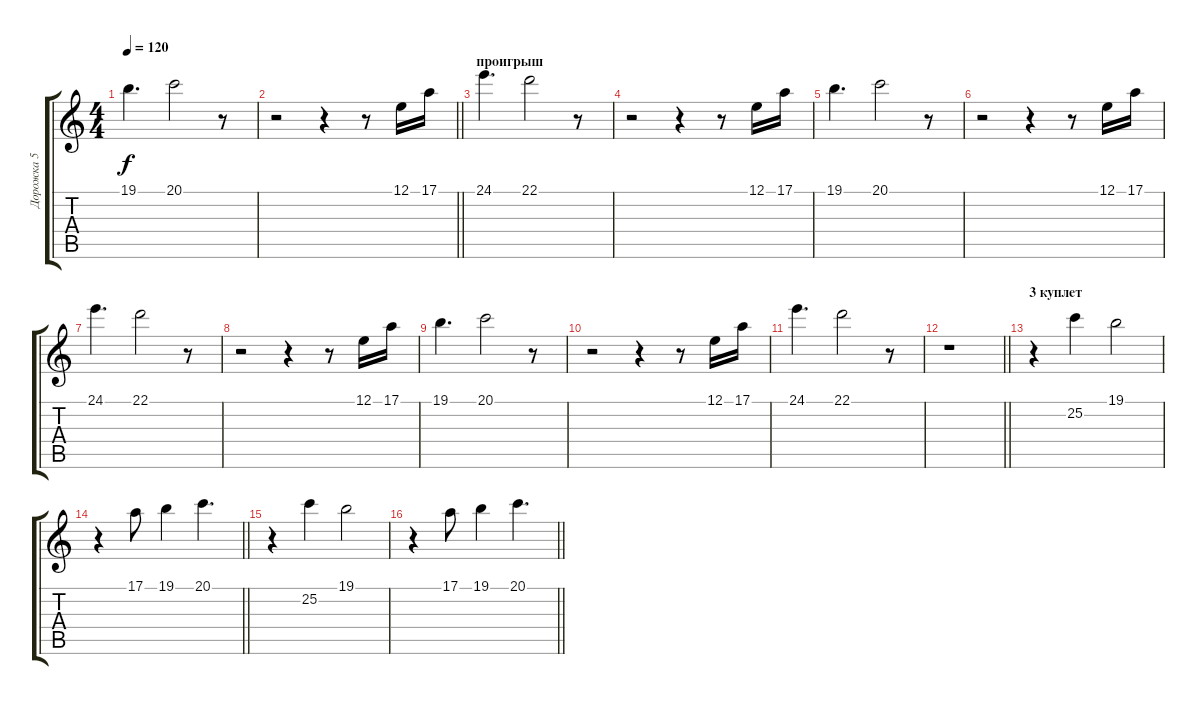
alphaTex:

\track ("Дорожка 5" "Дорожка 5") {instrument electricgrandpiano}
\staff {score tabs}
\tuning (E4 B3 G3 D3 A2 E2) {hide}
\ts (4 4)
\tempo 120
\clef g2
\ks c
19.1.4{d dy f} 20.1.2 r.8 |
\barLineRight lightlight
r.2 r.4 r.8 12.1.16 17.1.16 |
\section ("" "проигрыш")
24.1.4{d} 22.1.2 r.8 |
r.2 r.4 r.8 12.1.16 17.1.16 |
19.1.4{d} 20.1.2 r.8 |
r.2 r.4 r.8 12.1.16 17.1.16 |
24.1.4{d} 22.1.2 r.8 |
r.2 r.4 r.8 12.1.16 17.1.16 |
19.1.4{d} 20.1.2 r.8 |
r.2 r.4 r.8 12.1.16 17.1.16 |
24.1.4{d} 22.1.2 r.8 |
\barLineRight lightlight
r.1 |
\section ("" "3 куплет")
r.4 25.2.4 19.1.2 |
\barLineRight lightlight
r.4 17.1.8 19.1.4 20.1.4{d} |
r.4 25.2.4 19.1.2 |
\barLineRight lightlight
r.4 17.1.8 19.1.4 20.1.4{d}
